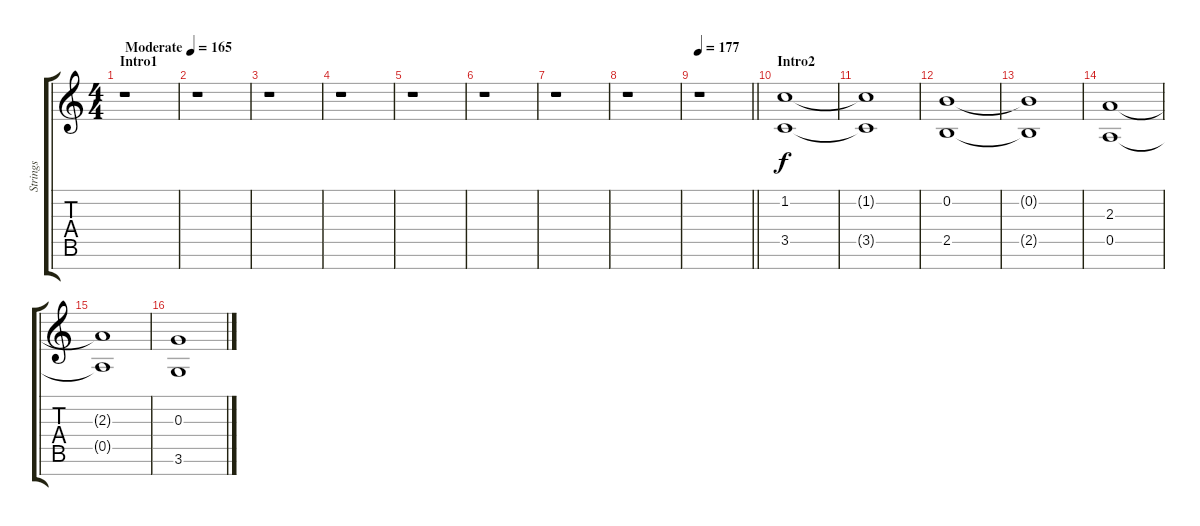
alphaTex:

\track ("Strings" "Strings") {instrument stringensemble1}
\staff {score tabs}
\tuning (E5 B4 G4 D4 A3 E3 B2) {hide}
\ts (4 4)
\section ("" "Intro1")
\tempo (165 "Moderate")
\clef g2
\ks c
r.1{dy f instrument stringensemble1} |
r.1 |
r.1 |
r.1 |
r.1 |
r.1 |
r.1 |
r.1 |
\tempo 177
\barLineRight lightlight
r.1 |
\section ("" "Intro2")
(1.2 3.5).1 |
(1.2{t} 3.5{t}).1 |
(0.2 2.5).1 |
(0.2{t} 2.5{t}).1 |
(2.3 0.5).1 |
(2.3{t} 0.5{t}).1 |
(0.3 3.6).1
